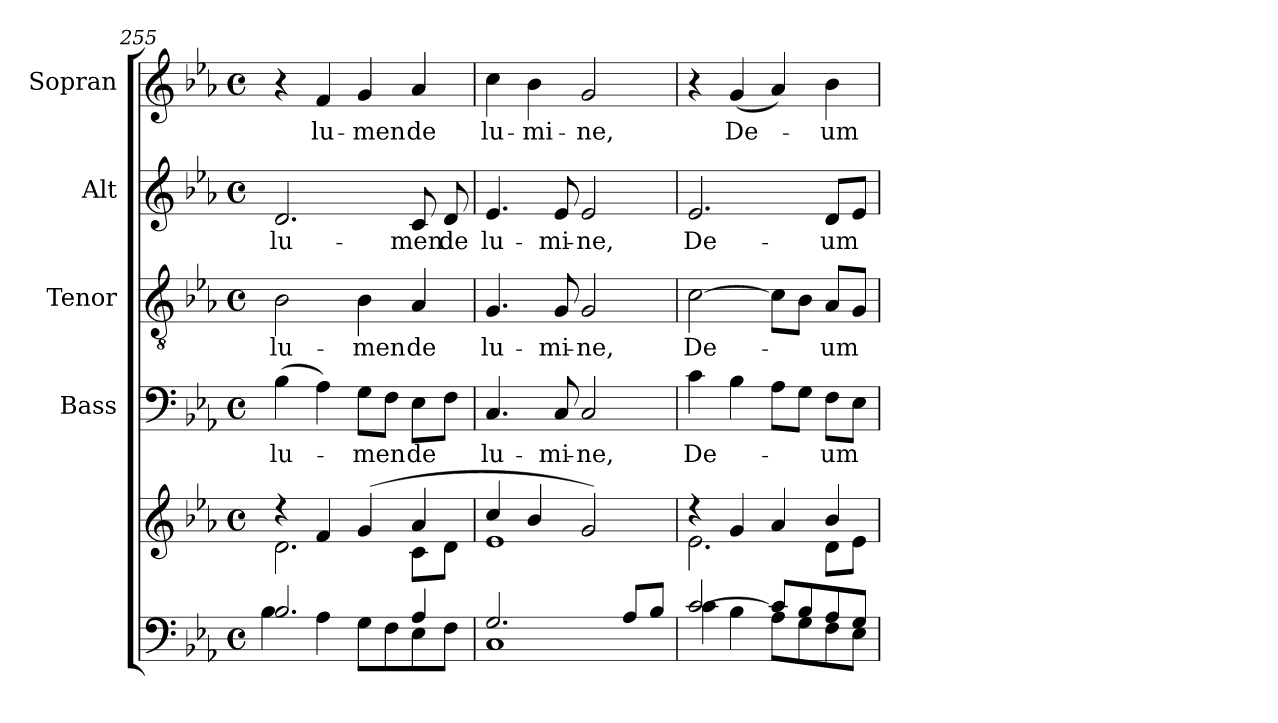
**kern	**kern	**kern	**text	**kern	**text	**kern	**text	**kern	**text
*part5	*part5	*part4	*part4	*part3	*part3	*part2	*part2	*part1	*part1
*staff6	*staff5	*staff4	*staff4	*staff3	*staff3	*staff2	*staff2	*staff1	*staff1
*	*	*I"Bass	*	*I"Tenor	*	*I"Alt	*	*I"Sopran	*
*	*	*I'B.	*	*I'T.	*	*I'A.	*	*I'S.	*
*clefF4	*clefG2	*clefF4	*	*clefGv2	*	*clefG2	*	*clefG2	*
*k[b-e-a-]	*k[b-e-a-]	*k[b-e-a-]	*	*k[b-e-a-]	*	*k[b-e-a-]	*	*k[b-e-a-]	*
*E-:	*E-:	*E-:	*	*E-:	*	*E-:	*	*E-:	*
*M4/4	*M4/4	*M4/4	*	*M4/4	*	*M4/4	*	*M4/4	*
*met(c)	*met(c)	*met(c)	*	*met(c)	*	*met(c)	*	*met(c)	*
=255	=255	=255	=255	=255	=255	=255	=255	=255	=255
*^	*^	*	*	*	*	*	*	*	*
!	!	!	!	!	!LO:LY:b	!	!LO:LY:b	!	!LO:LY:b	!	!
2.B-/	4B-\	4r	2.d\	(>4B-\	lu-	2B-\	lu-	2.d/	lu-	4r	.
!	!	!	!	!	!	!	!	!	!	!	!LO:LY:b
.	4A-\	4f/	.	4A-\)	.	.	.	.	.	4f/	lu-
!	!	!	!	!	!LO:LY:b	!	!LO:LY:b	!	!	!	!LO:LY:b
.	8G\L	(4g/	.	8G\L	-men	4B-\	-men	.	.	4g/	-men
.	8F\	.	.	8F\J	.	.	.	.	.	.	.
!	!	!	!	!	!LO:LY:b	!	!LO:LY:b	!	!LO:LY:b	!	!LO:LY:b
4A-/	8E-\	4a-/	8c\L	8E-\L	de	4A-/	de	8c/	-men	4a-/	de
!	!	!	!	!	!	!	!	!	!LO:LY:b	!	!
.	8F\J	.	8d\J	8F\J	.	.	.	8d/	de	.	.
=256	=256	=256	=256	=256	=256	=256	=256	=256	=256	=256	=256
!	!	!	!	!	!LO:LY:b	!	!LO:LY:b	!	!LO:LY:b	!	!LO:LY:b
2.G/	1C	4cc/	1e-	4.C/	lu-	4.G/	lu-	4.e-/	lu-	4cc\	lu-
!	!	!	!	!	!	!	!	!	!	!	!LO:LY:b
.	.	4b-/	.	.	.	.	.	.	.	4b-\	-mi-
!	!	!	!	!	!LO:LY:b	!	!LO:LY:b	!	!LO:LY:b	!	!
.	.	.	.	8C/	-mi-	8G/	-mi-	8e-/	-mi-	.	.
!	!	!	!	!	!LO:LY:b	!	!LO:LY:b	!	!LO:LY:b	!	!LO:LY:b
.	.	2g/)	.	2C/	-ne,	2G/	-ne,	2e-/	-ne,	2g/	-ne,
8A-/L	.	.	.	.	.	.	.	.	.	.	.
8B-/J	.	.	.	.	.	.	.	.	.	.	.
=257	=257	=257	=257	=257	=257	=257	=257	=257	=257	=257	=257
!	!	!	!	!	!LO:LY:b	!	!LO:LY:b	!	!LO:LY:b	!	!
[>2c/	4c\	4rcc	2.e-\	4c\	De-	[2c\	De-	2.e-/	De-	4r	.
!	!	!	!	!	!	!	!	!	!	!	!LO:LY:b
.	4B-\	4g/	.	4B-\	.	.	.	.	.	(<4g/	De-
8c/L]	8A-\L	4a-/	.	8A-\L	.	8c\L]	.	.	.	4a-/)	.
8B-/	8G\	.	.	8G\J	.	8B-\J	.	.	.	.	.
!	!	!	!	!	!LO:LY:b	!	!LO:LY:b	!	!LO:LY:b	!	!LO:LY:b
8A-/	8F\	4b-/	8d\L	8F\L	-um	8A-/L	-um	8d/L	-um	4b-\	-um
8G/J	8E-\J	.	8e-\J	8E-\J	.	8G/J	.	8e-/J	.	.	.
*v	*v	*	*	*	*	*	*	*	*	*	*
*	*v	*v	*	*	*	*	*	*	*	*
=	=	=	=	=	=	=	=	=	=
*-	*-	*-	*-	*-	*-	*-	*-	*-	*-
